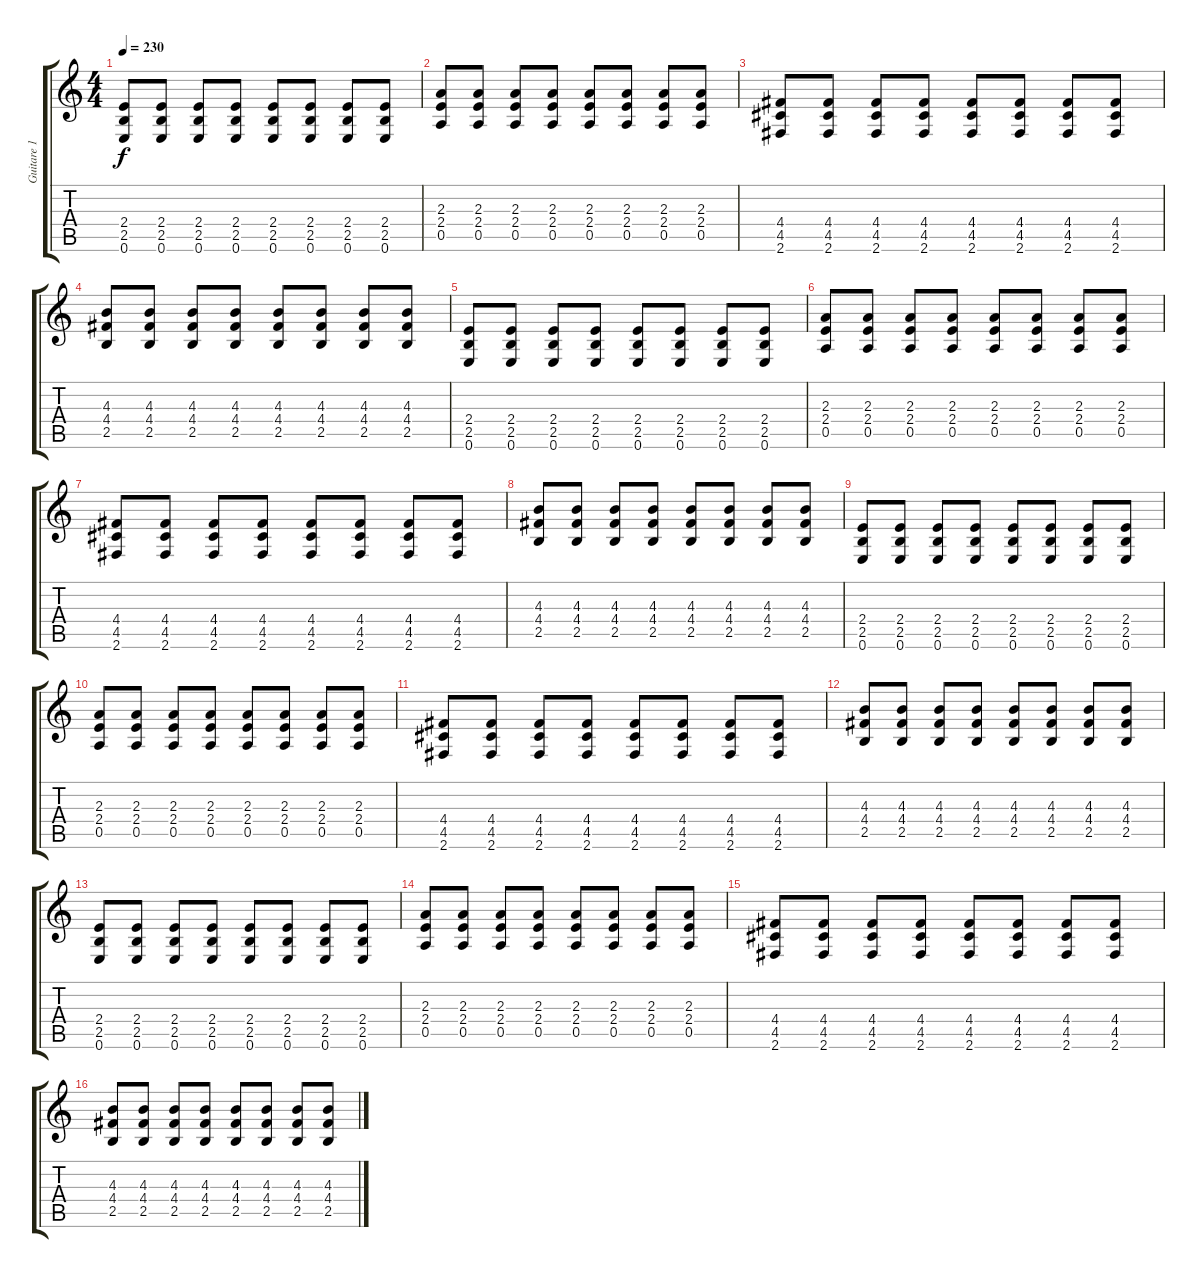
\track ("Guitare 1" "Guitare 1") {instrument distortionguitar}
\staff {score tabs}
\tuning (E4 B3 G3 D3 A2 E2) {hide}
\ts (4 4)
\tempo 230
\clef g2
\ks c
(2.4 2.5 0.6).8{dy f} (2.4 2.5 0.6).8 (2.4 2.5 0.6).8 (2.4 2.5 0.6).8 (2.4 2.5 0.6).8 (2.4 2.5 0.6).8 (2.4 2.5 0.6).8 (2.4 2.5 0.6).8 |
(2.3 2.4 0.5).8 (2.3 2.4 0.5).8 (2.3 2.4 0.5).8 (2.3 2.4 0.5).8 (2.3 2.4 0.5).8 (2.3 2.4 0.5).8 (2.3 2.4 0.5).8 (2.3 2.4 0.5).8 |
(4.4 4.5 2.6).8 (4.4 4.5 2.6).8 (4.4 4.5 2.6).8 (4.4 4.5 2.6).8 (4.4 4.5 2.6).8 (4.4 4.5 2.6).8 (4.4 4.5 2.6).8 (4.4 4.5 2.6).8 |
(4.3 4.4 2.5).8 (4.3 4.4 2.5).8 (4.3 4.4 2.5).8 (4.3 4.4 2.5).8 (4.3 4.4 2.5).8 (4.3 4.4 2.5).8 (4.3 4.4 2.5).8 (4.3 4.4 2.5).8 |
(2.4 2.5 0.6).8{instrument electricguitarmuted} (2.4 2.5 0.6).8 (2.4 2.5 0.6).8 (2.4 2.5 0.6).8 (2.4 2.5 0.6).8 (2.4 2.5 0.6).8 (2.4 2.5 0.6).8 (2.4 2.5 0.6).8 |
(2.3 2.4 0.5).8 (2.3 2.4 0.5).8 (2.3 2.4 0.5).8 (2.3 2.4 0.5).8 (2.3 2.4 0.5).8 (2.3 2.4 0.5).8 (2.3 2.4 0.5).8 (2.3 2.4 0.5).8 |
(4.4 4.5 2.6).8 (4.4 4.5 2.6).8 (4.4 4.5 2.6).8 (4.4 4.5 2.6).8 (4.4 4.5 2.6).8 (4.4 4.5 2.6).8 (4.4 4.5 2.6).8 (4.4 4.5 2.6).8 |
(4.3 4.4 2.5).8 (4.3 4.4 2.5).8 (4.3 4.4 2.5).8 (4.3 4.4 2.5).8 (4.3 4.4 2.5).8 (4.3 4.4 2.5).8 (4.3 4.4 2.5).8 (4.3 4.4 2.5).8 |
(2.4 2.5 0.6).8{instrument electricguitarmuted} (2.4 2.5 0.6).8 (2.4 2.5 0.6).8 (2.4 2.5 0.6).8 (2.4 2.5 0.6).8 (2.4 2.5 0.6).8 (2.4 2.5 0.6).8 (2.4 2.5 0.6).8 |
(2.3 2.4 0.5).8 (2.3 2.4 0.5).8 (2.3 2.4 0.5).8 (2.3 2.4 0.5).8 (2.3 2.4 0.5).8 (2.3 2.4 0.5).8 (2.3 2.4 0.5).8 (2.3 2.4 0.5).8 |
(4.4 4.5 2.6).8 (4.4 4.5 2.6).8 (4.4 4.5 2.6).8 (4.4 4.5 2.6).8 (4.4 4.5 2.6).8 (4.4 4.5 2.6).8 (4.4 4.5 2.6).8 (4.4 4.5 2.6).8 |
(4.3 4.4 2.5).8 (4.3 4.4 2.5).8 (4.3 4.4 2.5).8 (4.3 4.4 2.5).8 (4.3 4.4 2.5).8 (4.3 4.4 2.5).8 (4.3 4.4 2.5).8 (4.3 4.4 2.5).8 |
(2.4 2.5 0.6).8{instrument distortionguitar} (2.4 2.5 0.6).8 (2.4 2.5 0.6).8 (2.4 2.5 0.6).8 (2.4 2.5 0.6).8 (2.4 2.5 0.6).8 (2.4 2.5 0.6).8 (2.4 2.5 0.6).8 |
(2.3 2.4 0.5).8 (2.3 2.4 0.5).8 (2.3 2.4 0.5).8 (2.3 2.4 0.5).8 (2.3 2.4 0.5).8 (2.3 2.4 0.5).8 (2.3 2.4 0.5).8 (2.3 2.4 0.5).8 |
(4.4 4.5 2.6).8 (4.4 4.5 2.6).8 (4.4 4.5 2.6).8 (4.4 4.5 2.6).8 (4.4 4.5 2.6).8 (4.4 4.5 2.6).8 (4.4 4.5 2.6).8 (4.4 4.5 2.6).8 |
(4.3 4.4 2.5).8 (4.3 4.4 2.5).8 (4.3 4.4 2.5).8 (4.3 4.4 2.5).8 (4.3 4.4 2.5).8 (4.3 4.4 2.5).8 (4.3 4.4 2.5).8 (4.3 4.4 2.5).8
